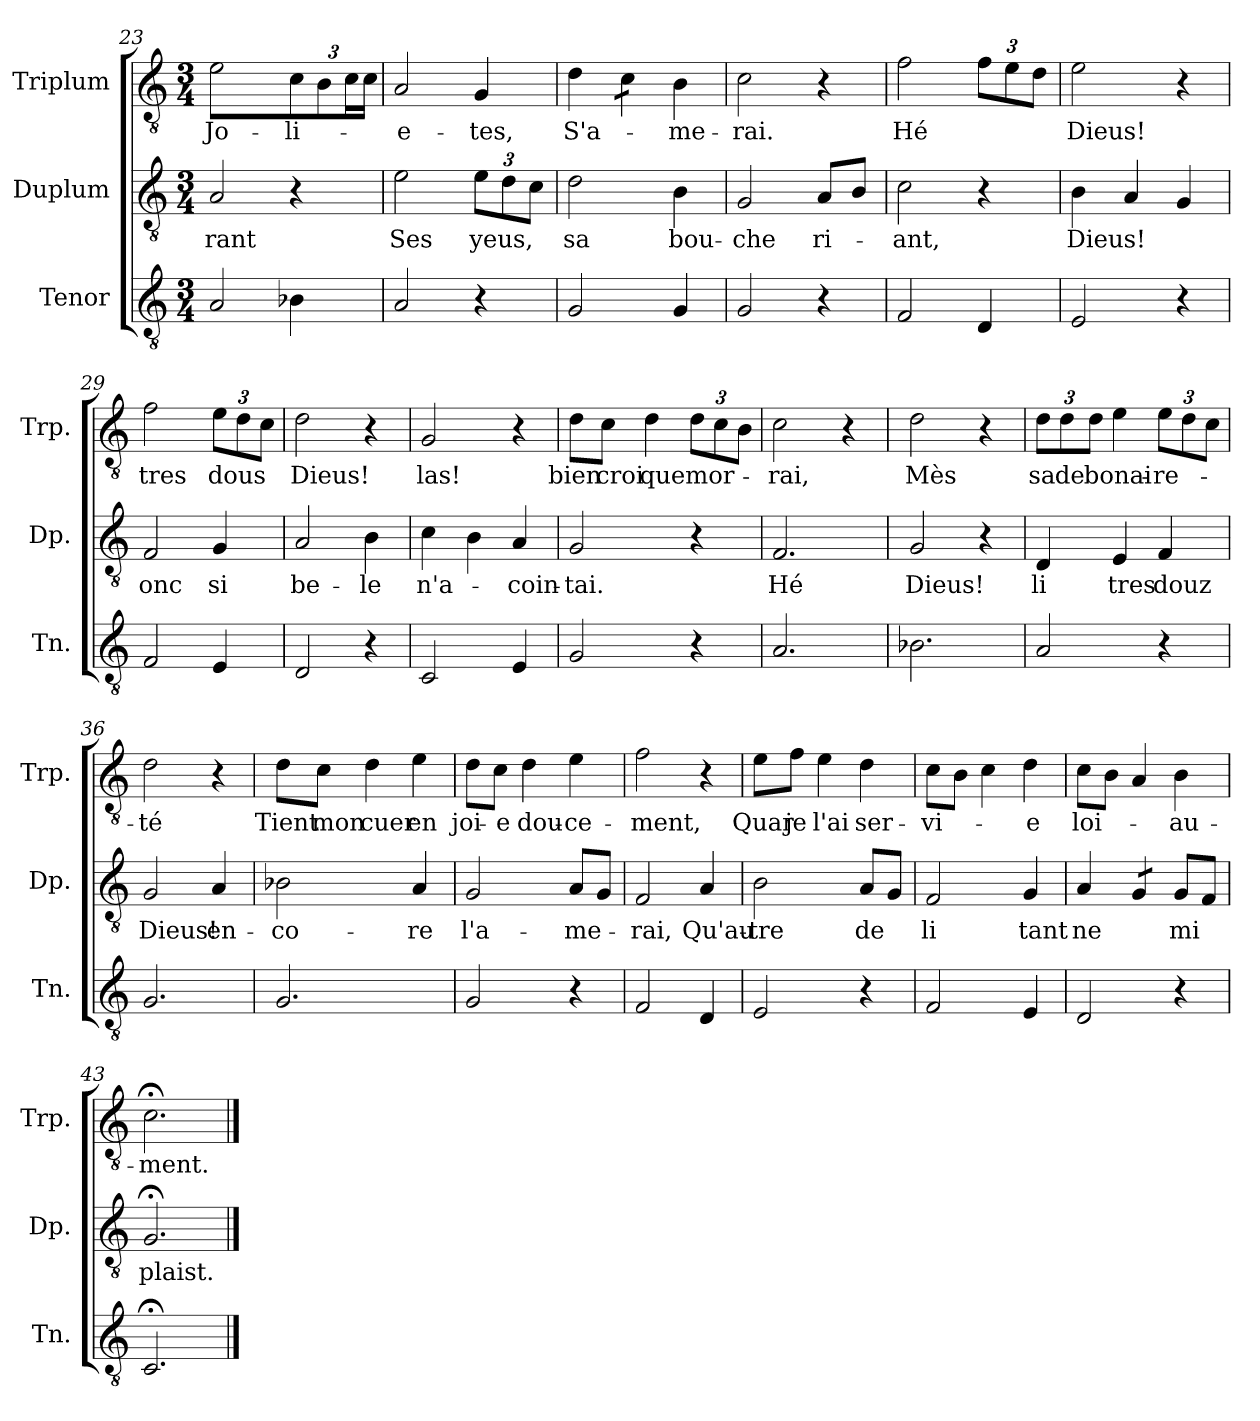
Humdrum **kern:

**kern	**kern	**text	**kern	**text
*part3	*part2	*part2	*part1	*part1
*staff3	*staff2	*staff2	*staff1	*staff1
*I"Tenor	*I"Duplum	*	*I"Triplum	*
*I'Tn.	*I'Dp.	*	*I'Trp.	*
*clefGv2	*clefGv2	*	*clefGv2	*
*k[]	*k[]	*	*k[]	*
*M3/4	*M3/4	*	*M3/4	*
=23	=23	=23	=23	=23
!	!	!LO:LY:b	!	!LO:LY:b
2A/	2A/	-rant	2e\	Jo-
*	*	*	*Xbrackettup	*
!	!	!	!	!LO:LY:b
4B-X\	4r	.	12c\L	-li-
.	.	.	12B\	.
*	*	*	*tremolo	*
.	.	.	24c\	.
.	.	.	24c\JJ	.
*	*	*	*Xtremolo	*
!!LO:PB:g=z
=24	=24	=24	=24	=24
!	!	!LO:LY:b	!	!LO:LY:b
2A/	2e\	Ses	2A/	-e-
*	*Xbrackettup	*	*	*
!	!	!LO:LY:b	!	!LO:LY:b
4r	12e\L	yeus,	4G/	-tes,
.	12d\	.	.	.
.	12c\J	.	.	.
=25	=25	=25	=25	=25
!	!	!LO:LY:b	!	!LO:LY:b
2G/	2d\	sa	4d\	S'a-
*	*	*	*tremolo	*
.	.	.	8c\L	.
.	.	.	8c\J	.
*	*	*	*Xtremolo	*
!	!	!LO:LY:b	!	!LO:LY:b
4G/	4B\	bou-	4B\	-me-
=26	=26	=26	=26	=26
!	!	!LO:LY:b	!	!LO:LY:b
2G/	2G/	-che	2c\	-rai.
!	!	!LO:LY:b	!	!
4r	8A/L	ri-	4r	.
.	8B/J	.	.	.
=27	=27	=27	=27	=27
!	!	!LO:LY:b	!	!LO:LY:b
2F/	2c\	-ant,	2f\	Hé
4D/	4r	.	12f\L	.
.	.	.	12e\	.
.	.	.	12d\J	.
=28	=28	=28	=28	=28
!	!	!LO:LY:b	!	!LO:LY:b
2E/	4B\	Dieus!	2e\	Dieus!
.	4A/	.	.	.
4r	4G/	.	4r	.
=29	=29	=29	=29	=29
!	!	!LO:LY:b	!	!LO:LY:b
2F/	2F/	onc	2f\	tres
!	!	!LO:LY:b	!	!LO:LY:b
4E/	4G/	si	12e\L	dous
.	.	.	12d\	.
.	.	.	12c\J	.
=30	=30	=30	=30	=30
!	!	!LO:LY:b	!	!LO:LY:b
2D/	2A/	be-	2d\	Dieus!
!	!	!LO:LY:b	!	!
4r	4B\	-le	4r	.
=31	=31	=31	=31	=31
!	!	!LO:LY:b	!	!LO:LY:b
2C/	4c\	n'a-	2G/	las!
.	4B\	.	.	.
!	!	!LO:LY:b	!	!
4E/	4A/	-coin-	4r	.
!!LO:LB:g=z
=32	=32	=32	=32	=32
!	!	!LO:LY:b	!	!LO:LY:b
2G/	2G/	-tai.	8d\L	bien
!	!	!	!	!LO:LY:b
.	.	.	8c\J	croi
!	!	!	!	!LO:LY:b
.	.	.	4d\	que
!	!	!	!	!LO:LY:b
4r	4r	.	12d\L	mor-
.	.	.	12c\	.
.	.	.	12B\J	.
=33	=33	=33	=33	=33
!	!	!LO:LY:b	!	!LO:LY:b
2.A/	2.F/	Hé	2c\	-rai,
.	.	.	4r	.
=34	=34	=34	=34	=34
!	!	!LO:LY:b	!	!LO:LY:b
2.B-X\	2G/	Dieus!	2d\	Mès
.	4r	.	4r	.
=35	=35	=35	=35	=35
!	!	!LO:LY:b	!	!LO:LY:b
2A/	4D/	li	12d\L	sa
!	!	!	!	!LO:LY:b
.	.	.	12d\	de
!	!	!	!	!LO:LY:b
.	.	.	12d\J	bonai-
!	!	!LO:LY:b	!	!
.	4E/	tres	4e\	.
!	!	!LO:LY:b	!	!LO:LY:b
4r	4F/	douz	12e\L	-re-
.	.	.	12d\	.
.	.	.	12c\J	.
=36	=36	=36	=36	=36
!	!	!LO:LY:b	!	!LO:LY:b
2.G/	2G/	Dieus!	2d\	-té
!	!	!LO:LY:b	!	!
.	4A/	en-	4r	.
=37	=37	=37	=37	=37
!	!	!LO:LY:b	!	!LO:LY:b
2.G/	2B-X\	-co-	8d\L	Tient
!	!	!	!	!LO:LY:b
.	.	.	8c\J	mon
!	!	!	!	!LO:LY:b
.	.	.	4d\	cuer
!	!	!LO:LY:b	!	!LO:LY:b
.	4A/	-re	4e\	en
=38	=38	=38	=38	=38
!	!	!LO:LY:b	!	!LO:LY:b
2G/	2G/	l'a-	8d\L	joi-
!	!	!	!	!LO:LY:b
.	.	.	8c\J	-e
!	!	!	!	!LO:LY:b
.	.	.	4d\	dou-
!	!	!LO:LY:b	!	!LO:LY:b
4r	8A/L	-me-	4e\	-ce-
.	8G/J	.	.	.
!!LO:LB:g=z
=39	=39	=39	=39	=39
!	!	!LO:LY:b	!	!LO:LY:b
2F/	2F/	-rai,	2f\	-ment,
!	!	!LO:LY:b	!	!
4D/	4A/	Qu'au-	4r	.
=40	=40	=40	=40	=40
!	!	!LO:LY:b	!	!LO:LY:b
2E/	2B\	-tre	8e\L	Quar
!	!	!	!	!LO:LY:b
.	.	.	8f\J	je
!	!	!	!	!LO:LY:b
.	.	.	4e\	l'ai
!	!	!LO:LY:b	!	!LO:LY:b
4r	8A/L	de	4d\	ser-
.	8G/J	.	.	.
=41	=41	=41	=41	=41
!	!	!LO:LY:b	!	!LO:LY:b
2F/	2F/	li	8c\L	-vi-
.	.	.	8B\J	.
.	.	.	4c\	.
!	!	!LO:LY:b	!	!LO:LY:b
4E/	4G/	tant	4d\	-e
=42	=42	=42	=42	=42
!	!	!LO:LY:b	!	!LO:LY:b
2D/	4A/	ne	8c\L	loi-
.	.	.	8B\J	.
*	*tremolo	*	*	*
.	8G/L	.	4A/	.
.	8G/J	.	.	.
*	*Xtremolo	*	*	*
!	!	!LO:LY:b	!	!LO:LY:b
4r	8G/L	mi	4B\	-au-
.	8F/J	.	.	.
=43	=43	=43	=43	=43
!	!	!LO:LY:b	!	!LO:LY:b
2.C;</	2.G;</	plaist.	2.c;<\	-ment.
==	==	==	==	==
*-	*-	*-	*-	*-
